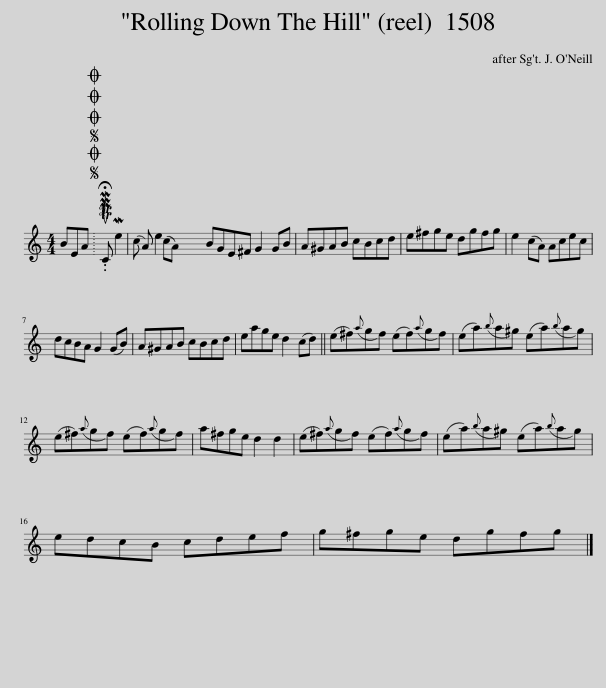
X:1
L:1/8
M:4/4
I:linebreak $
K:C
V:1 treble
V:1
 BEA |SOSOOO .!fermata!PMTuC Me2 (c A) e2 (cA) | BGE^F G2 GB | A^GAB cBcd | e^fge dgfg | %5
 e2 (cA) Acec |$ dcBA G2 (GB) | A^GAB cBcd | eage d2 (cd) || (e^f)({a}gf) (ef)({a}gf) | %10
 (ea)({b}a^g) (ea)({b}ag) |$ (e^f)({a}gf) (ef)({a}gf) | a^fge d2 d2 | (e^f)({a}gf) (ef)({a}gf) | (ea)({b}a^g) (ea)({b}ag) |$ %15
 edcB cdef | g^fge dgfg |] %17
